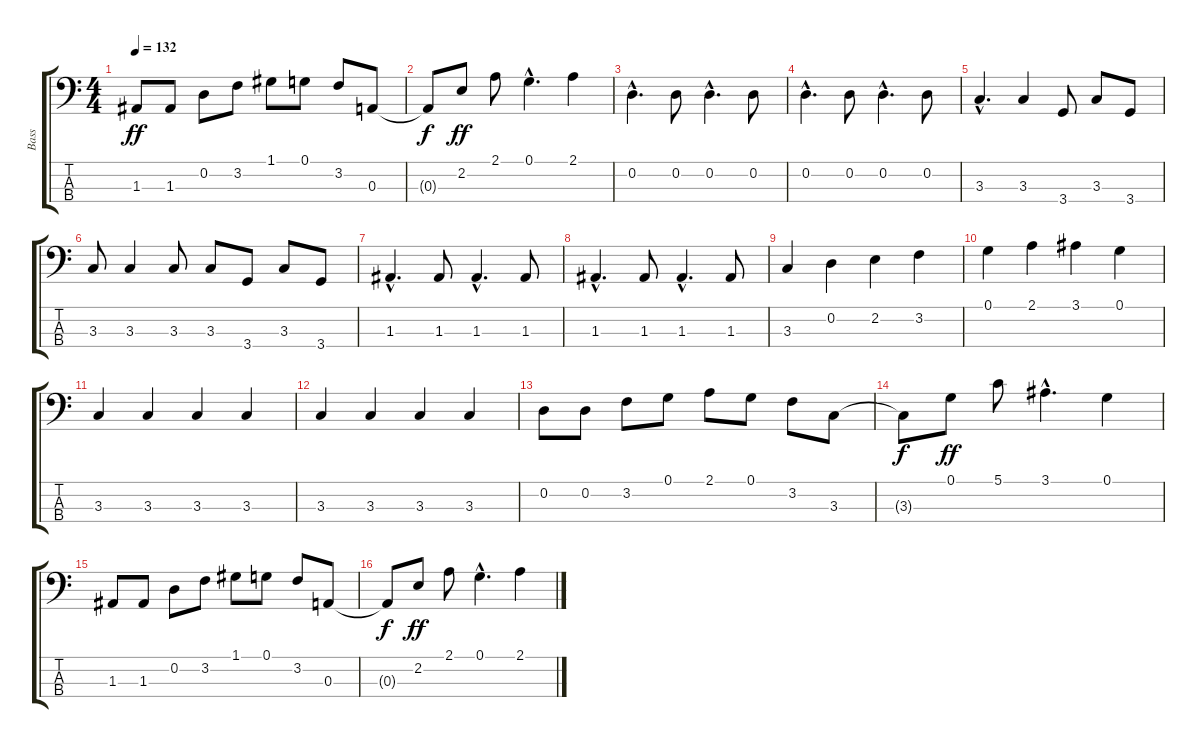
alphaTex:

\track ("Bass" "Bass") {instrument electricbassfinger}
\staff {score tabs}
\tuning (G2 D2 A1 E1) {hide}
\ts (4 4)
\tempo 132
\clef f4
\ks c
1.3.8{dy ff} 1.3.8 0.2.8 3.2.8 1.1.8 0.1.8 3.2.8 0.3.8 |
0.3{t}.8{dy f} 2.2.8{dy ff} 2.1.8 0.1{hac}.4{d} 2.1.4 |
0.2{hac}.4{d} 0.2.8 0.2{hac}.4{d} 0.2.8 |
0.2{hac}.4{d} 0.2.8 0.2{hac}.4{d} 0.2.8 |
3.3{hac}.4{d} 3.3.4 3.4.8 3.3.8 3.4.8 |
3.3.8 3.3.4 3.3.8 3.3.8 3.4.8 3.3.8 3.4.8 |
1.3{hac}.4{d} 1.3.8 1.3{hac}.4{d} 1.3.8 |
1.3{hac}.4{d} 1.3.8 1.3{hac}.4{d} 1.3.8 |
3.3.4 0.2.4 2.2.4 3.2.4 |
0.1.4 2.1.4 3.1.4 0.1.4 |
3.3.4 3.3.4 3.3.4 3.3.4 |
3.3.4 3.3.4 3.3.4 3.3.4 |
0.2.8 0.2.8 3.2.8 0.1.8 2.1.8 0.1.8 3.2.8 3.3.8 |
3.3{t}.8{dy f} 0.1.8{dy ff} 5.1.8 3.1{hac}.4{d} 0.1.4 |
1.3.8 1.3.8 0.2.8 3.2.8 1.1.8 0.1.8 3.2.8 0.3.8 |
0.3{t}.8{dy f} 2.2.8{dy ff} 2.1.8 0.1{hac}.4{d} 2.1.4
